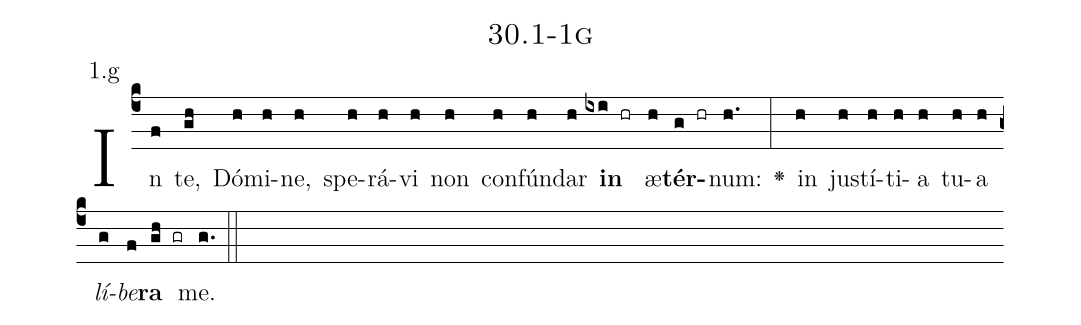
name: 30.1-1g;
annotation: 1.g;
%%
(c4)In(f) te,(gh) Dó(h)mi(h)ne,(h) spe(h)rá(h)vi(h) non(h) con(h)fún(h)dar(h) <b>in</b>(ixi hr) æ(h)<b>tér</b>(g hr)num:(h.) <v>\greheightstar</v>(:) in(h) jus(h)tí(h)ti(h)a(h) tu(h)a(h) <i>lí</i>(g)<i>be</i>(f)<b>ra</b>(gh gr) me.(g.) (::)


%E(h) u(h) o(g) u(f) a(gh) e.(g.) (::)
